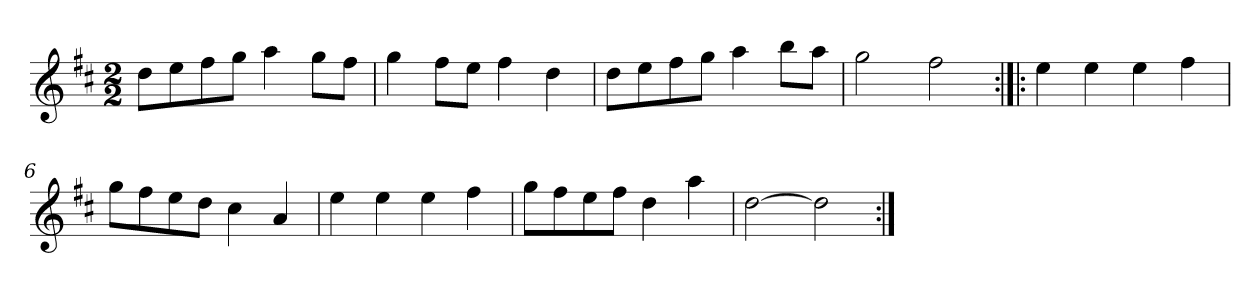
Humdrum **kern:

**kern
*part1
*staff1
*clefG2
*k[f#c#]
*D:
*M2/2
*MM120
=1
8dd\L
8ee\
8ff#\
8gg\J
4aa
8gg\L
8ff#\J
=2
4gg
8ff#\L
8ee\J
4ff#
4dd
=3
8dd\L
8ee\
8ff#\
8gg\J
4aa
8bb\L
8aa\J
=4
2gg
2ff#
=5:|!|:
4ee
4ee
4ee
4ff#
=6
8gg\L
8ff#\
8ee\
8dd\J
4cc#
4a
=7
4ee
4ee
4ee
4ff#
=8
8gg\L
8ff#\
8ee\
8ff#\J
4dd
4aa
=9
[2dd
2dd]
=:|!
*-
